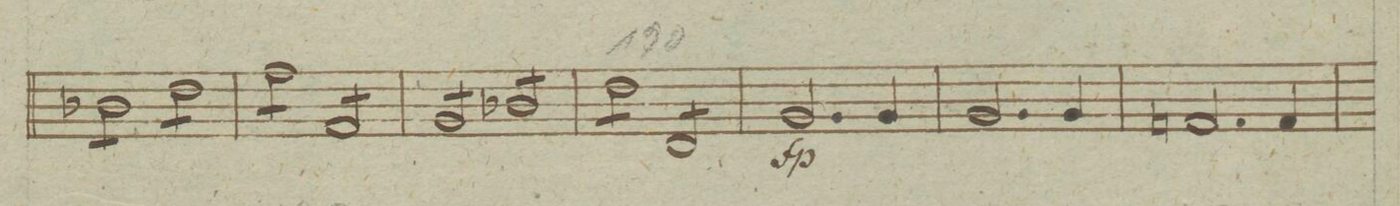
**kern	**dynam
*I"Vilone	*
*clefF4	*
*k[b-e-a-]	*
*met(c)	*
*M4/4	*
8D-X\Lyy	.
8D-yy\	.
8D-yy\	.
8D-\Jyy	.
8F\Lyy	.
8Fyy\	.
8Fyy\	.
8F\Jyy	.
=184	=184
8A-\Lyy	.
8A-yy\	.
8A-yy\	.
8A-\Jyy	.
8AA-/Lyy	.
8AA-yy/	.
8AA-yy/	.
8AA-/Jyy	.
=185	=185
8BB-/Lyy	.
8BB-yy/	.
8BB-yy/	.
8BB-/Jyy	.
8D-X\Lyy	.
8D-yy\	.
8D-yy\	.
8D-\Jyy	.
=186	=186
8F\Lyy	.
8Fyy\	.
8Fyy\	.
8F\Jyy	.
8FF/Lyy	.
8FFyy/	.
8FFyy/	.
8FF/Jyy	.
*Xtremolo	*
=187	=187
2.BB-yy/	fp
4BB-yy/	.
=188	=188
2.BB-yy/	.
4BB-yy/	.
=189	=189
2.AAnyy/	.
4AAyy/	.
=190	=190
*-	*-
